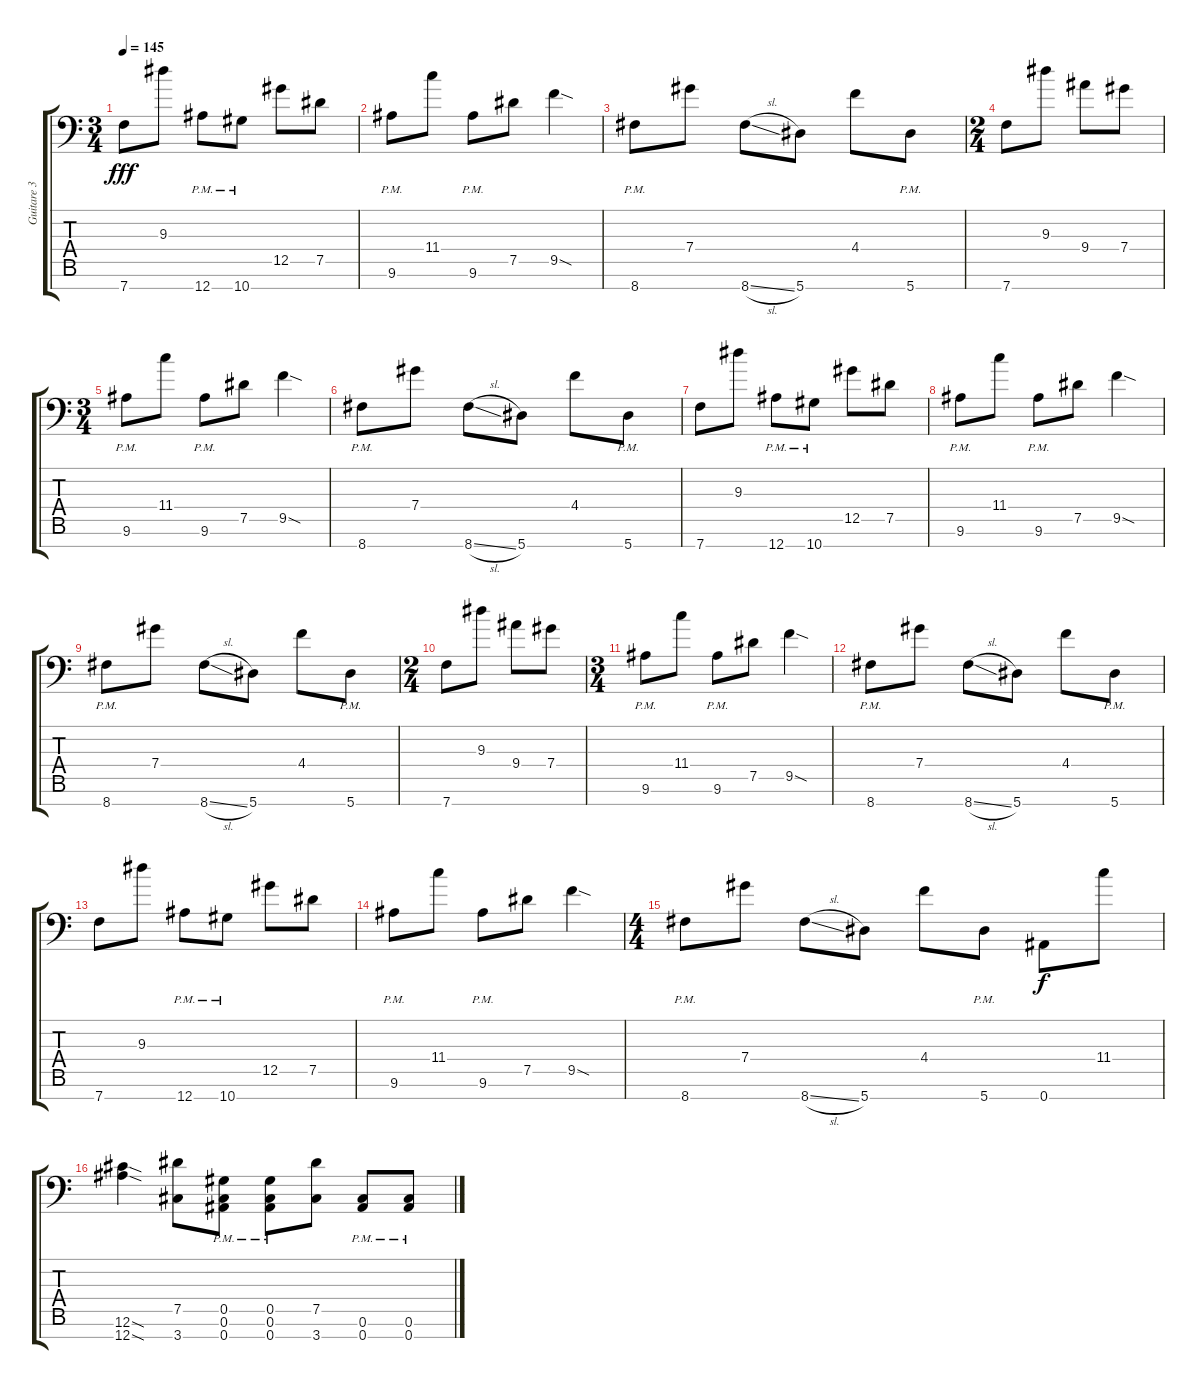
\track ("Guitare 3 (Jake)" "Guitare 3 ") {instrument distortionguitar}
\staff {score tabs}
\tuning (Eb4 Bb3 Gb3 Db3 Ab2 Db2 Bb1) {hide}
\ts (3 4)
\tempo 145
\clef f4
\ks c
7.7.8{dy fff} 9.3.8 12.7{pm}.8 10.7{pm}.8 12.5.8 7.5.8 |
9.6{pm}.8 11.4.8 9.6{pm}.8 7.5.8 9.5{sod}.4 |
8.7{pm}.8 7.4.8 8.7{sl}.8 5.7.8 4.4.8 5.7{pm}.8 |
\ts (2 4)
7.7.8 9.3.8 9.4.8 7.4.8 |
\ts (3 4)
9.6{pm}.8 11.4.8 9.6{pm}.8 7.5.8 9.5{sod}.4 |
8.7{pm}.8 7.4.8 8.7{sl}.8 5.7.8 4.4.8 5.7{pm}.8 |
7.7.8 9.3.8 12.7{pm}.8 10.7{pm}.8 12.5.8 7.5.8 |
9.6{pm}.8 11.4.8 9.6{pm}.8 7.5.8 9.5{sod}.4 |
8.7{pm}.8 7.4.8 8.7{sl}.8 5.7.8 4.4.8 5.7{pm}.8 |
\ts (2 4)
7.7.8 9.3.8 9.4.8 7.4.8 |
\ts (3 4)
9.6{pm}.8 11.4.8 9.6{pm}.8 7.5.8 9.5{sod}.4 |
8.7{pm}.8 7.4.8 8.7{sl}.8 5.7.8 4.4.8 5.7{pm}.8 |
7.7.8 9.3.8 12.7{pm}.8 10.7{pm}.8 12.5.8 7.5.8 |
9.6{pm}.8 11.4.8 9.6{pm}.8 7.5.8 9.5{sod}.4 |
\ts (4 4)
8.7{pm}.8 7.4.8 8.7{sl}.8 5.7.8 4.4.8 5.7{pm}.8 0.7.8{dy f} 11.4.8 |
(12.6{sod} 12.7{sod}).4{volume 13 balance 14} (7.5 3.7).8 (0.5{pm} 0.6{pm} 0.7{pm}).8 (0.5{pm} 0.6{pm} 0.7{pm}).8 (7.5 3.7).8 (0.6{pm} 0.7{pm}).8 (0.6{pm} 0.7{pm}).8
